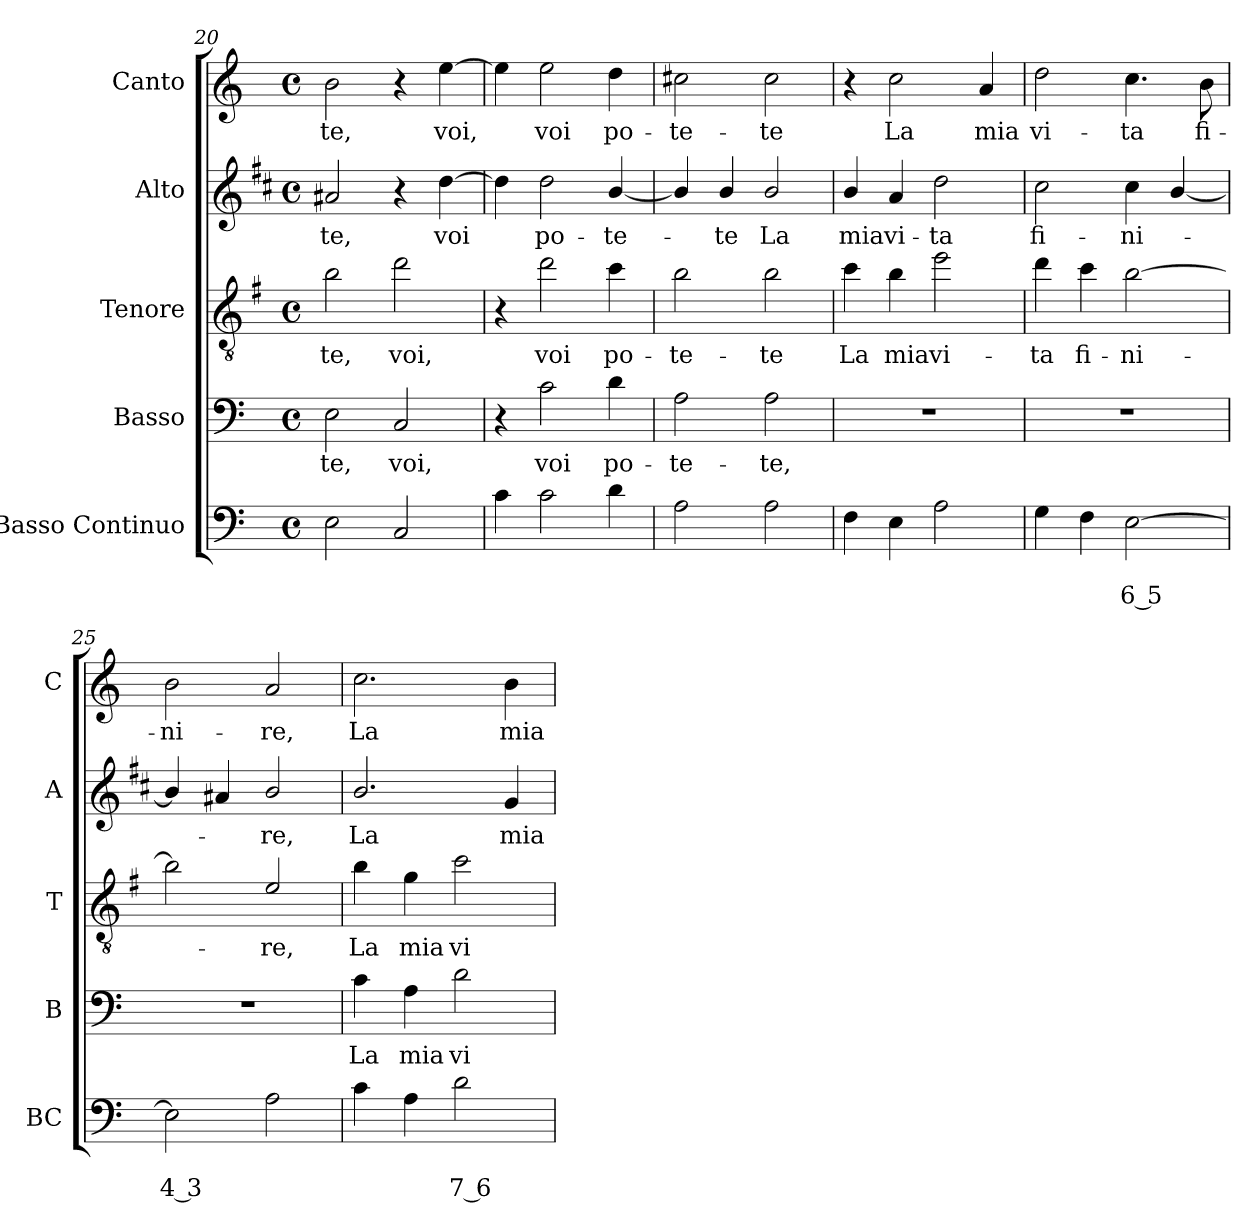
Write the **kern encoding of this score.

**kern	**text	**text	**kern	**text	**kern	**text	**kern	**text	**kern	**text
*part5	*part5	*part5	*part4	*part4	*part3	*part3	*part2	*part2	*part1	*part1
*staff5	*staff5	*staff5	*staff4	*staff4	*staff3	*staff3	*staff2	*staff2	*staff1	*staff1
*I"Basso Continuo	*	*	*I"Basso	*	*I"Tenore	*	*I"Alto	*	*I"Canto	*
*I'BC	*	*	*I'B	*	*I'T	*	*I'A	*	*I'C	*
*clefF4	*	*	*clefF4	*	*clefGv2	*	*clefG2	*	*clefG2	*
*	*	*	*	*	*ITrd4c7	*	*ITrd1c2	*	*	*
*k[]	*	*	*k[]	*	*k[]	*	*k[]	*	*k[]	*
*C:	*	*	*C:	*	*C:	*	*C:	*	*C:	*
*M4/4	*	*	*M4/4	*	*M4/4	*	*M4/4	*	*M4/4	*
*met(c)	*	*	*met(c)	*	*met(c)	*	*met(c)	*	*met(c)	*
=20	=20	=20	=20	=20	=20	=20	=20	=20	=20	=20
!	!	!	!	!LO:LY:b	!	!	!	!	!	!
!	!	!	!	!	!	!LO:LY:b	!	!	!	!
!	!	!	!	!	!	!	!	!LO:LY:b	!	!
!	!	!	!	!	!	!	!	!	!	!LO:LY:b
2E\	.	.	2E\	-te,	2e\	-te,	2g#X/	-te,	2b\	-te,
!	!	!	!	!LO:LY:b	!	!	!	!	!	!
!	!	!	!	!	!	!LO:LY:b	!	!	!	!
2C/	.	.	2C/	voi,	2g\	voi,	4r	.	4r	.
!	!	!	!	!	!	!	!	!LO:LY:b	!	!
!	!	!	!	!	!	!	!	!	!	!LO:LY:b
.	.	.	.	.	.	.	[4cc\	voi	[4ee\	voi,
!!LO:LB:g=z
=21	=21	=21	=21	=21	=21	=21	=21	=21	=21	=21
4c\	.	.	4r	.	4r	.	4cc\]	.	4ee\]	.
!	!	!	!	!LO:LY:b	!	!	!	!	!	!
!	!	!	!	!	!	!LO:LY:b	!	!	!	!
!	!	!	!	!	!	!	!	!LO:LY:b	!	!
!	!	!	!	!	!	!	!	!	!	!LO:LY:b
2c\	.	.	2c\	voi	2g\	voi	2cc\	po-	2ee\	voi
!	!	!	!	!LO:LY:b	!	!	!	!	!	!
!	!	!	!	!	!	!LO:LY:b	!	!	!	!
!	!	!	!	!	!	!	!	!LO:LY:b	!	!
!	!	!	!	!	!	!	!	!	!	!LO:LY:b
4d\	.	.	4d\	po-	4f\	po-	[4a/	-te-	4dd\	po-
=22	=22	=22	=22	=22	=22	=22	=22	=22	=22	=22
!	!	!	!	!LO:LY:b	!	!	!	!	!	!
!	!	!	!	!	!	!LO:LY:b	!	!	!	!
!	!	!	!	!	!	!	!	!	!	!LO:LY:b
2A\	.	.	2A\	-te-	2e\	-te-	4a/]	.	2cc#X\	-te-
!	!	!	!	!	!	!	!	!LO:LY:b	!	!
.	.	.	.	.	.	.	4a/	-te	.	.
!	!	!	!	!LO:LY:b	!	!	!	!	!	!
!	!	!	!	!	!	!LO:LY:b	!	!	!	!
!	!	!	!	!	!	!	!	!LO:LY:b	!	!
!	!	!	!	!	!	!	!	!	!	!LO:LY:b
2A\	.	.	2A\	-te,	2e\	-te	2a/	La	2cc#\	-te
=23	=23	=23	=23	=23	=23	=23	=23	=23	=23	=23
!	!	!	!	!	!	!LO:LY:b	!	!	!	!
!	!	!	!	!	!	!	!	!LO:LY:b	!	!
4F\	.	.	1r	.	4f\	La	4a/	mia	4r	.
!	!	!	!	!	!	!LO:LY:b	!	!	!	!
!	!	!	!	!	!	!	!	!LO:LY:b	!	!
!	!	!	!	!	!	!	!	!	!	!LO:LY:b
4E\	.	.	.	.	4e\	mia	4g/	vi-	2cc\	La
!	!	!	!	!	!	!LO:LY:b	!	!	!	!
!	!	!	!	!	!	!	!	!LO:LY:b	!	!
2A\	.	.	.	.	2a\	vi-	2cc\	-ta	.	.
!	!	!	!	!	!	!	!	!	!	!LO:LY:b
.	.	.	.	.	.	.	.	.	4a/	mia
=24	=24	=24	=24	=24	=24	=24	=24	=24	=24	=24
!	!	!	!	!	!	!LO:LY:b	!	!	!	!
!	!	!	!	!	!	!	!	!LO:LY:b	!	!
!	!	!	!	!	!	!	!	!	!	!LO:LY:b
4G\	.	.	1r	.	4g\	-ta	2b\	fi-	2dd\	vi-
!	!	!	!	!	!	!LO:LY:b	!	!	!	!
4F\	.	.	.	.	4f\	fi-	.	.	.	.
!	!	!LO:LY:b	!	!	!	!	!	!	!	!
!	!	!	!	!	!	!LO:LY:b	!	!	!	!
!	!	!	!	!	!	!	!	!LO:LY:b	!	!
!	!	!	!	!	!	!	!	!	!	!LO:LY:b
[2E\	.	6 5	.	.	[2e\	-ni-	4b\	-ni-	4.cc\	-ta
.	.	.	.	.	.	.	[4a/	.	.	.
!	!	!	!	!	!	!	!	!	!	!LO:LY:b
.	.	.	.	.	.	.	.	.	8b\	fi-
=25	=25	=25	=25	=25	=25	=25	=25	=25	=25	=25
!	!	!LO:LY:b	!	!	!	!	!	!	!	!
!	!	!	!	!	!	!	!	!	!	!LO:LY:b
2E\]	.	4 3	1r	.	2e\]	.	4a/]	.	2b\	-ni-
.	.	.	.	.	.	.	4g#X/	.	.	.
!	!	!	!	!	!	!LO:LY:b	!	!	!	!
!	!	!	!	!	!	!	!	!LO:LY:b	!	!
!	!	!	!	!	!	!	!	!	!	!LO:LY:b
2A\	.	.	.	.	2A/	-re,	2a/	-re,	2a/	-re,
=26	=26	=26	=26	=26	=26	=26	=26	=26	=26	=26
!	!	!	!	!LO:LY:b	!	!	!	!	!	!
!	!	!	!	!	!	!LO:LY:b	!	!	!	!
!	!	!	!	!	!	!	!	!LO:LY:b	!	!
!	!	!	!	!	!	!	!	!	!	!LO:LY:b
4c\	.	.	4c\	La	4e\	La	2.a/	La	2.cc\	La
!	!	!	!	!LO:LY:b	!	!	!	!	!	!
!	!	!	!	!	!	!LO:LY:b	!	!	!	!
4A\	.	.	4A\	mia	4c\	mia	.	.	.	.
!	!	!LO:LY:b	!	!	!	!	!	!	!	!
!	!	!	!	!LO:LY:b	!	!	!	!	!	!
!	!	!	!	!	!	!LO:LY:b	!	!	!	!
2d\	.	7 6	2d\	vi-	2f\	vi-	.	.	.	.
!	!	!	!	!	!	!	!	!LO:LY:b	!	!
!	!	!	!	!	!	!	!	!	!	!LO:LY:b
.	.	.	.	.	.	.	4f/	mia	4b\	mia
=	=	=	=	=	=	=	=	=	=	=
*-	*-	*-	*-	*-	*-	*-	*-	*-	*-	*-
